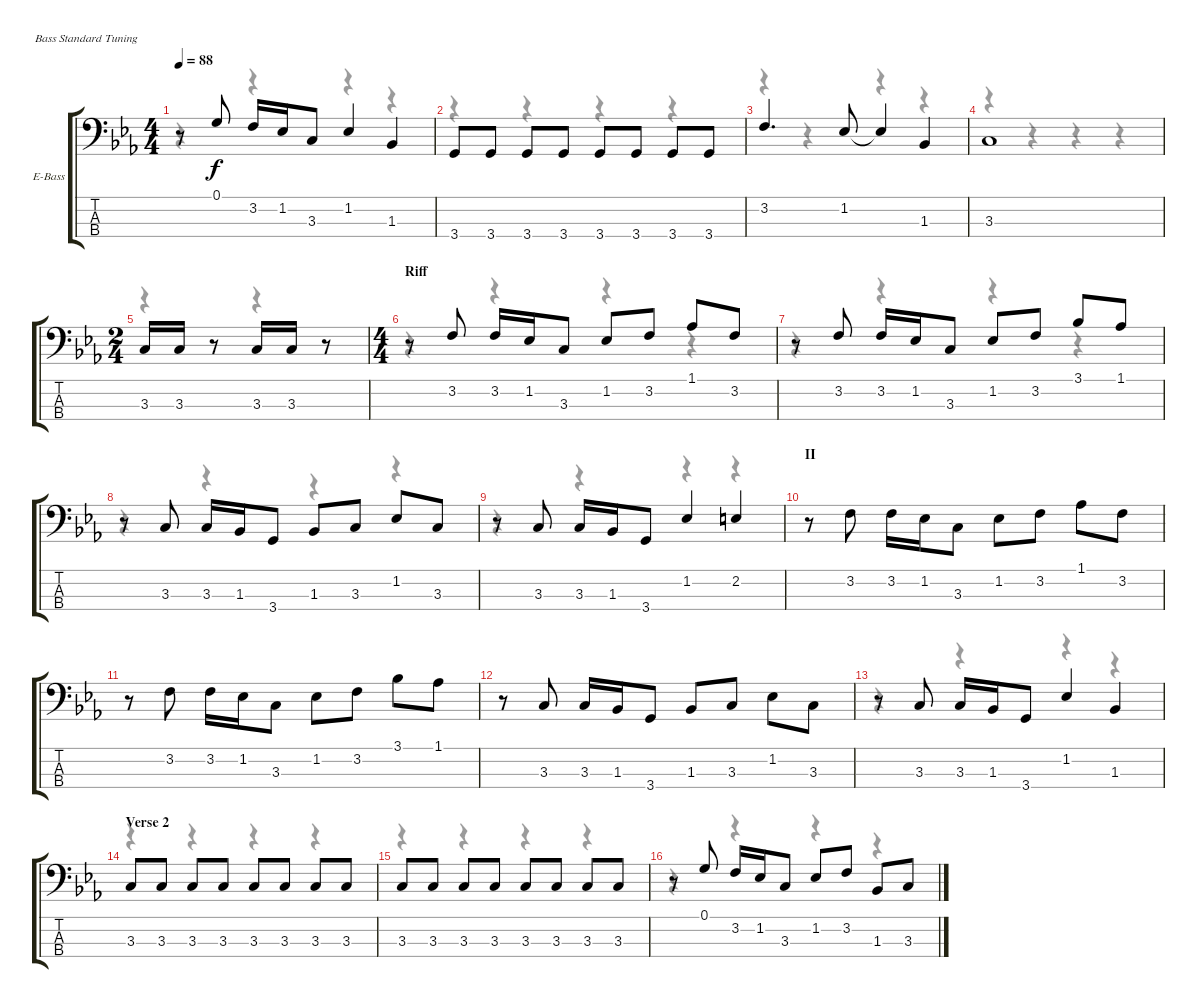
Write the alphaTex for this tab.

\bracketExtendMode groupsimilarinstruments
\firstSystemTrackNameOrientation horizontal
\otherSystemsTrackNameOrientation horizontal
\track ("Roger Glover - Bass" "E-Bass") {instrument electricbassfinger}
\staff {score tabs}
\tuning (G2 D2 A1 E1)
\voice
\ts (4 4)
\tempo 88
\clef f4
\ks cminor
r.8{dy f} 0.1.8 3.2.16 1.2.16 3.3.8 1.2.4 1.3.4 |
3.4.8 3.4.8 3.4.8 3.4.8 3.4.8 3.4.8 3.4.8 3.4.8 |
3.2.4{d} 1.2.8 1.2{t}.4 1.3.4 |
3.3.1 |
\ts (2 4)
\beaming (8 1 1 1 1)
3.3.16 3.3.16 r.8 3.3.16 3.3.16 r.8 |
\ts (4 4)
\beaming (8 2 2 2 2)
\section ("" "Riff")
r.8 3.2.8 3.2.16 1.2.16 3.3.8 1.2.8 3.2.8 1.1.8 3.2.8 |
r.8 3.2.8 3.2.16 1.2.16 3.3.8 1.2.8 3.2.8 3.1.8 1.1.8 |
r.8 3.3.8 3.3.16 1.3.16 3.4.8 1.3.8 3.3.8 1.2.8 3.3.8 |
r.8 3.3.8 3.3.16 1.3.16 3.4.8 1.2.4 2.2.4 |
\section ("" "II")
r.8 3.2.8 3.2.16 1.2.16 3.3.8 1.2.8 3.2.8 1.1.8 3.2.8 |
r.8 3.2.8 3.2.16 1.2.16 3.3.8 1.2.8 3.2.8 3.1.8 1.1.8 |
r.8 3.3.8 3.3.16 1.3.16 3.4.8 1.3.8 3.3.8 1.2.8 3.3.8 |
r.8 3.3.8 3.3.16 1.3.16 3.4.8 1.2.4 1.3.4 |
\section ("" "Verse 2")
3.3.8 3.3.8 3.3.8 3.3.8 3.3.8 3.3.8 3.3.8 3.3.8 |
3.3.8 3.3.8 3.3.8 3.3.8 3.3.8 3.3.8 3.3.8 3.3.8 |
r.8 0.1.8 3.2.16 1.2.16 3.3.8 1.2.8 3.2.8 1.3.8 3.3.8
\voice
\clef f4
\ottava regular
\simile none
\ks cminor
r.4{dy mf} r.4 r.4 r.4 |
r.4 r.4 r.4 r.4 |
r.4 r.4 r.4 r.4 |
r.4 r.4 r.4 r.4 |
r.4 r.4 |
r.4 r.4 r.4 r.4 |
r.4 r.4 r.4 r.4 |
r.4 r.4 r.4 r.4 |
r.4 r.4 r.4 r.4 |
|
|
|
r.4{dy mf} r.4 r.4 r.4 |
r.4 r.4 r.4 r.4 |
r.4 r.4 r.4 r.4 |
r.4 r.4 r.4 r.4
